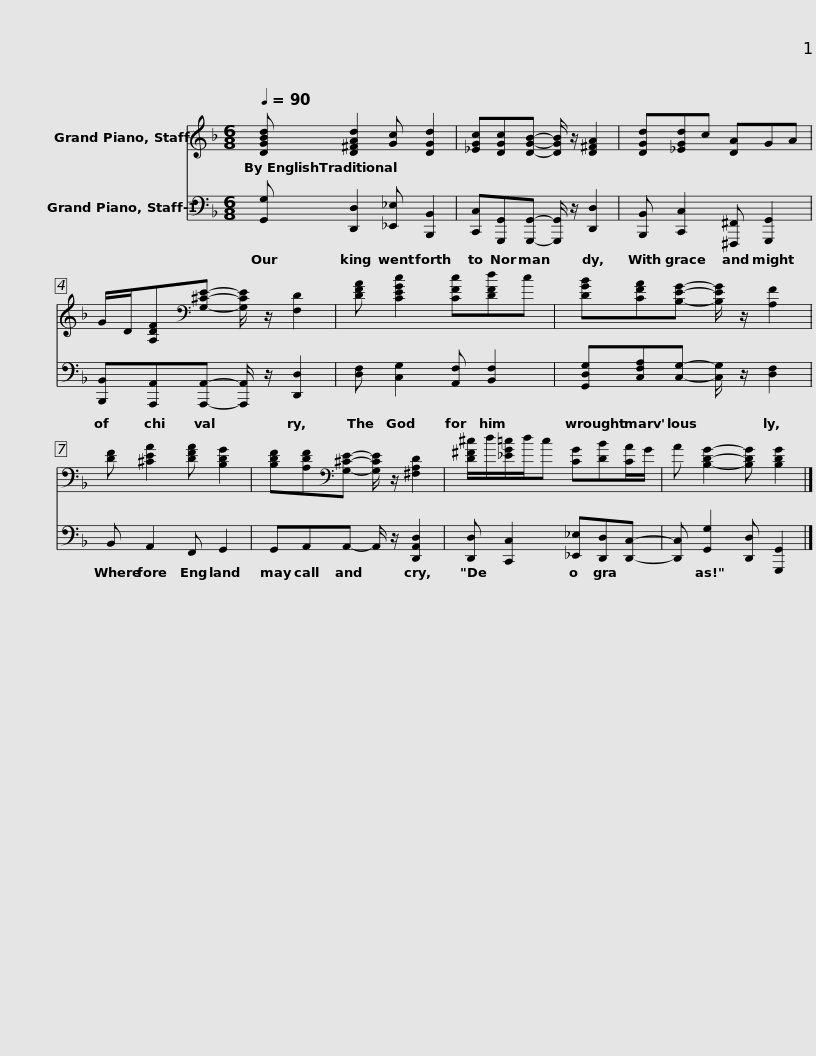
X:1
%%score 1 2
L:1/8
Q:1/4=90
M:6/8
I:linebreak $
K:F
V:1 treble
V:2 bass
V:1
 [DGBd] [D^FAd]2 [Gc] [DGd]2 | [_EGc][DGc][DGB]- [DGB]/ z/ [D^FA]2 | [DGd][_EGd]c [DA]GA |$ G/D/[A,DF][K:bass][G,^CE]- [G,CE]/ z/ [F,D]2 | [DFA] [CEGc]2 [CFc][DFd]c | %5
 [DGB][CFA][B,EG]- [B,EG]/ z/ [A,F]2 | [DF] [^CEA]2 [DFA] [B,DG]2 |$ [B,DF][A,DF][K:bass][G,^CE]- [G,CE]/ z/ [^F,A,D]2 | [D^F^c]/d/[_EG=c]/d/c [CG][DB][CA]/G/ | A [B,DG]2- [B,DG] [B,DG]2 |] %10
V:2
 [G,,G,] [D,,D,]2 [_E,,_E,] [B,,,B,,]2 | [C,,C,][G,,,G,,][G,,,G,,]- [G,,,G,,]/ z/ [D,,D,]2 | [B,,,B,,] [C,,C,]2 [^F,,,^F,,] [G,,,G,,]2 |$ [B,,,B,,][A,,,A,,][A,,,A,,]- [A,,,A,,]/ z/ [D,,D,]2 | [D,F,] [C,G,]2 [A,,F,] [B,,F,]2 | %5
 [G,,D,G,][C,F,A,][C,G,]- [C,G,]/ z/ [D,F,]2 | B,, A,,2 F,, G,,2 |$ G,,A,,A,,- A,,/ z/ [D,,A,,D,]2 | [D,,D,] [C,,C,]2 [_E,,_E,][D,,D,][D,,C,]- | [D,,C,] [G,,G,]2 [D,,D,] [G,,,G,,]2 |] %10
